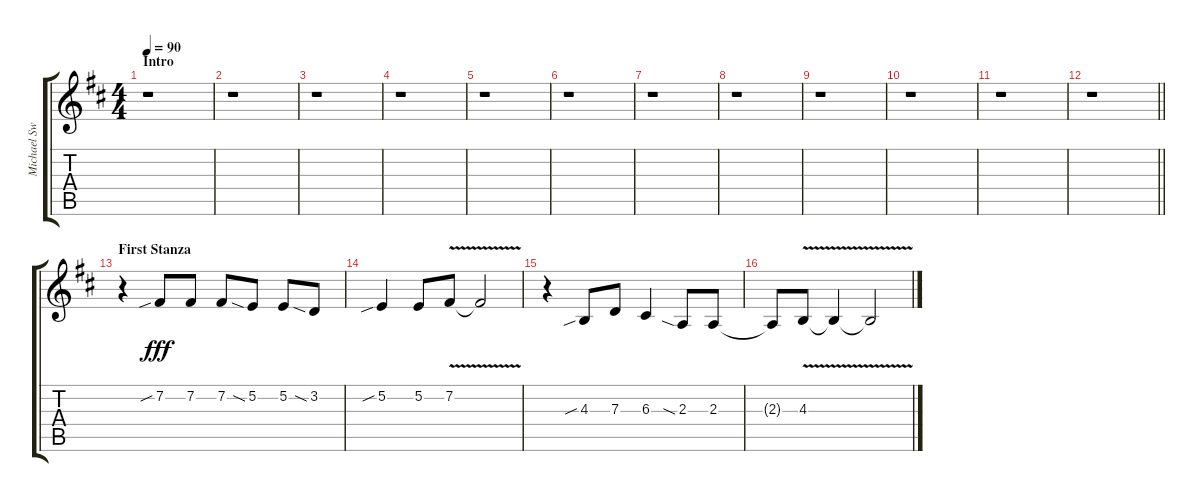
\track ("Michael Sweet [Voice]" "Michael Sw") {instrument altosax}
\staff {score tabs}
\tuning (E4 B3 G3 D3 A2 E2) {hide}
\ts (4 4)
\section ("" "Intro")
\tempo 90
\clef g2
\ks d
r.1{dy fff instrument altosax} |
r.1 |
r.1 |
r.1 |
r.1 |
r.1 |
r.1 |
r.1 |
r.1 |
r.1 |
r.1 |
\barLineRight lightlight
r.1 |
\section ("" "First Stanza")
r.4 7.2{sib}.8 7.2.8 7.2.8 5.2{sia}.8 5.2.8 3.2{sia}.8 |
5.2{sib}.4 5.2.8 7.2{v}.8 7.2{v t}.2 |
r.4 4.3{sib}.8 7.3.8 6.3.4 2.3{sia}.8 2.3.8 |
2.3{t}.8 4.3{v}.8 4.3{v t}.4 4.3{v t}.2
